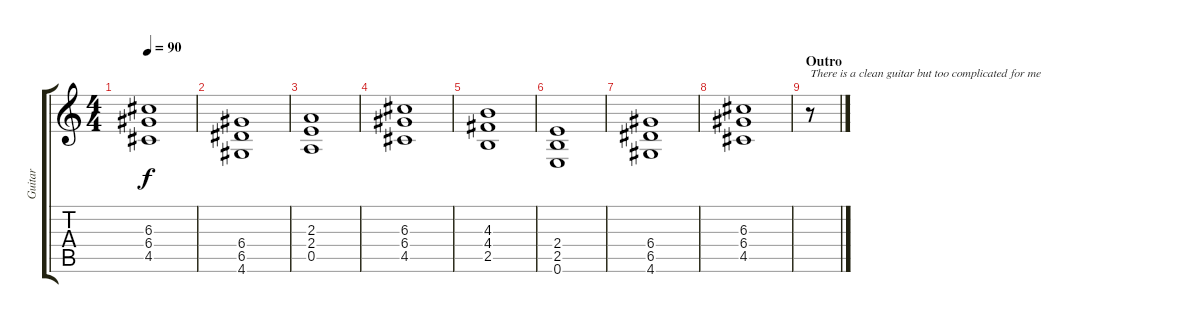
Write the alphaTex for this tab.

\track ("Guitar" "Guitar") {instrument distortionguitar}
\staff {score tabs}
\tuning (E4 B3 G3 D3 A2 E2) {hide}
\ts (4 4)
\tempo 90
\clef g2
\ks c
(6.3 6.4 4.5).1{dy f} |
(6.4 6.5 4.6).1 |
(2.3 2.4 0.5).1 |
(6.3 6.4 4.5).1 |
(4.3 4.4 2.5).1 |
(2.4 2.5 0.6).1 |
(6.4 6.5 4.6).1 |
(6.3 6.4 4.5).1 |
\section ("" "Outro")
r.8{txt "There is a clean guitar but too complicated for me"}
